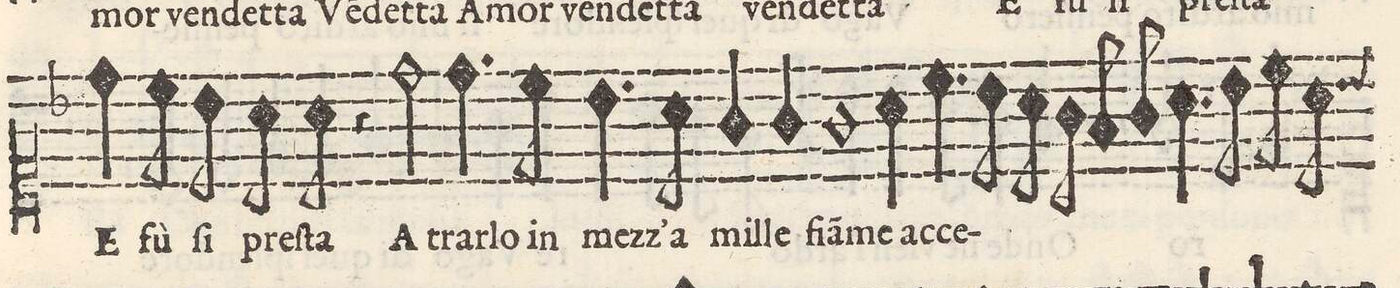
**kern	**text
*I"CANTO	*
*clefC1	*
*k[b-]	*
*met(C)	*
*M2/1	*
4dd\	E
8cc\	fù
8b-\	ſi
8a\	preſ-
8a\	-ta
4r	.
2dd\	A
4.dd\	trar-
8cc\	-lo in
=23-	=23-
4.b-\	mez-
8a\	-z'a
4g/	mil-
4g/	-le
1g	fiã-
=24-	=24-
4a\	-me
4.cc\	ac-
8b-\	-ce-
8a\	.
8g\	.
8f/	.
8g/	.
4.a\	.
8b-\	.
8cc\	.
8a\	.
*custos:b	*
=25-	=25-
*-	*-
